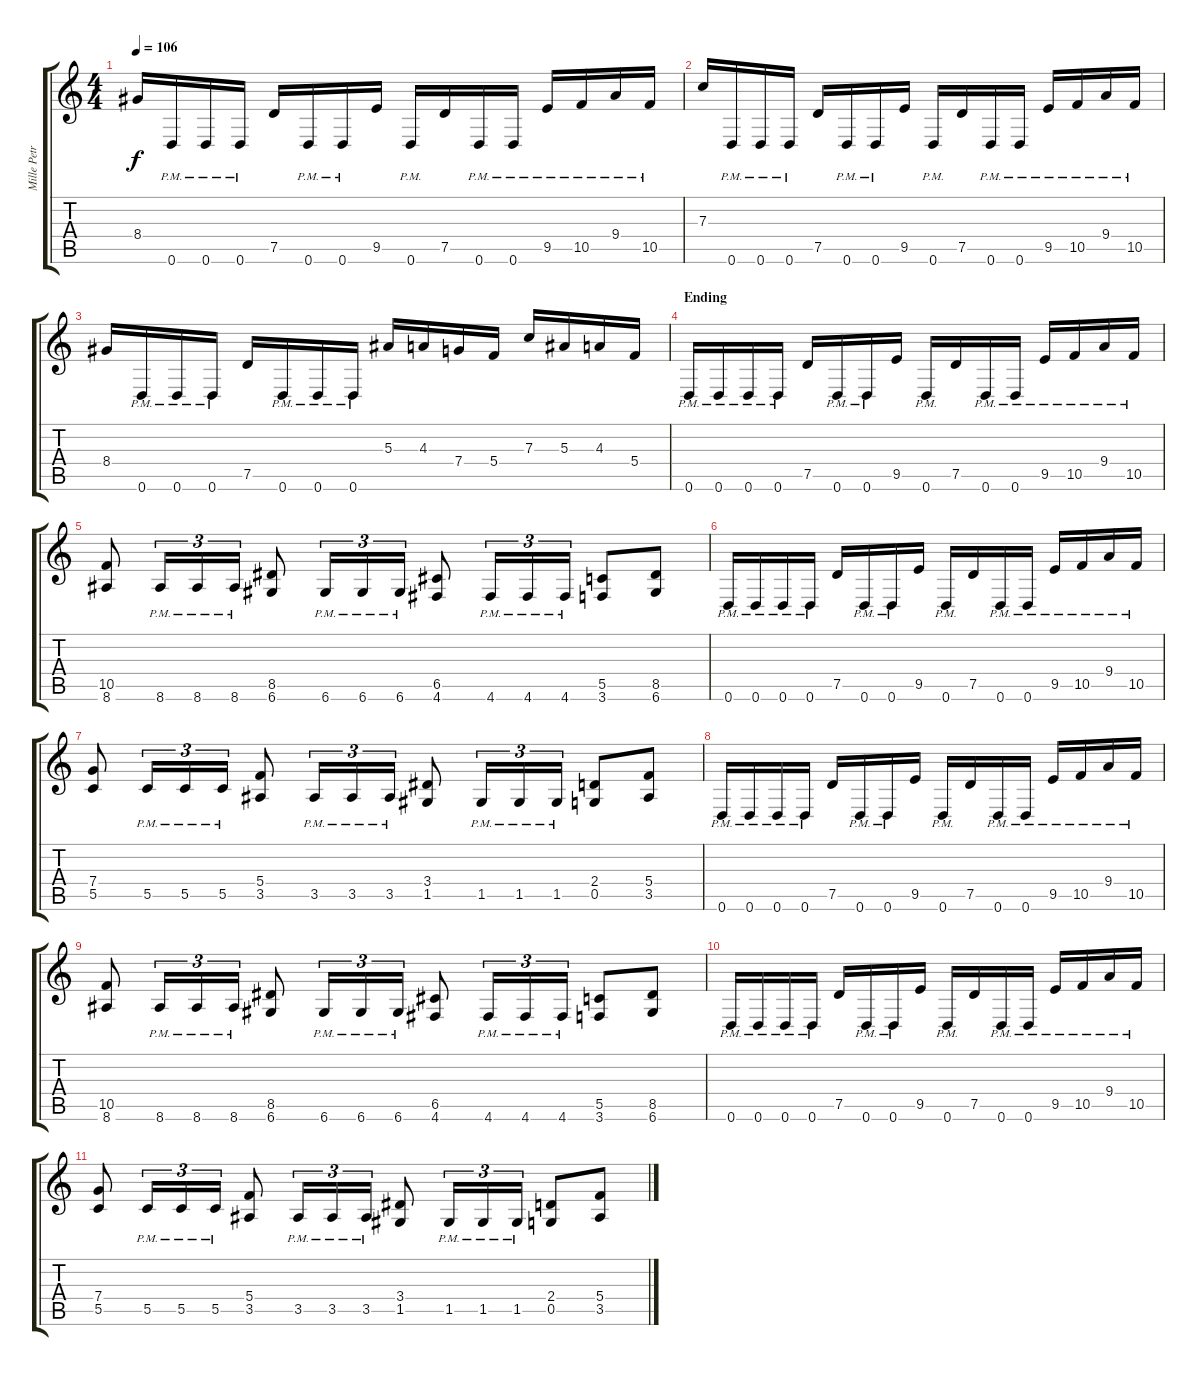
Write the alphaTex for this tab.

\track ("Mille Petrozza" "Mille Petr") {instrument distortionguitar}
\staff {score tabs}
\tuning (D4 A3 F3 C3 G2 D2) {hide}
\ts (4 4)
\tempo 106
\clef g2
\ks c
8.4.16{dy f} 0.6{pm}.16 0.6{pm}.16 0.6{pm}.16 7.5.16 0.6{pm}.16 0.6{pm}.16 9.5.16 0.6{pm}.16 7.5.16 0.6{pm}.16 0.6{pm}.16 9.5{pm}.16 10.5{pm}.16 9.4{pm}.16 10.5{pm}.16 |
7.3.16 0.6{pm}.16 0.6{pm}.16 0.6{pm}.16 7.5.16 0.6{pm}.16 0.6{pm}.16 9.5.16 0.6{pm}.16 7.5.16 0.6{pm}.16 0.6{pm}.16 9.5{pm}.16 10.5{pm}.16 9.4{pm}.16 10.5{pm}.16 |
8.4.16 0.6{pm}.16 0.6{pm}.16 0.6{pm}.16 7.5.16 0.6{pm}.16 0.6{pm}.16 0.6{pm}.16 5.3.16 4.3.16 7.4.16 5.4.16 7.3.16 5.3.16 4.3.16 5.4.16 |
\section ("" "Ending")
0.6{pm}.16 0.6{pm}.16 0.6{pm}.16 0.6{pm}.16 7.5.16 0.6{pm}.16 0.6{pm}.16 9.5.16 0.6{pm}.16 7.5.16 0.6{pm}.16 0.6{pm}.16 9.5{pm}.16 10.5{pm}.16 9.4{pm}.16 10.5{pm}.16 |
(10.5 8.6).8 8.6{pm}.16{tu (3 2)} 8.6{pm}.16{tu (3 2)} 8.6{pm}.16{tu (3 2)} (8.5 6.6).8 6.6{pm}.16{tu (3 2)} 6.6{pm}.16{tu (3 2)} 6.6{pm}.16{tu (3 2)} (6.5 4.6).8 4.6{pm}.16{tu (3 2)} 4.6{pm}.16{tu (3 2)} 4.6{pm}.16{tu (3 2)} (5.5 3.6).8 (8.5 6.6).8 |
0.6{pm}.16 0.6{pm}.16 0.6{pm}.16 0.6{pm}.16 7.5.16 0.6{pm}.16 0.6{pm}.16 9.5.16 0.6{pm}.16 7.5.16 0.6{pm}.16 0.6{pm}.16 9.5{pm}.16 10.5{pm}.16 9.4{pm}.16 10.5{pm}.16 |
(7.4 5.5).8 5.5{pm}.16{tu (3 2)} 5.5{pm}.16{tu (3 2)} 5.5{pm}.16{tu (3 2)} (5.4 3.5).8 3.5{pm}.16{tu (3 2)} 3.5{pm}.16{tu (3 2)} 3.5{pm}.16{tu (3 2)} (3.4 1.5).8 1.5{pm}.16{tu (3 2)} 1.5{pm}.16{tu (3 2)} 1.5{pm}.16{tu (3 2)} (2.4 0.5).8 (5.4 3.5).8 |
0.6{pm}.16 0.6{pm}.16 0.6{pm}.16 0.6{pm}.16 7.5.16 0.6{pm}.16 0.6{pm}.16 9.5.16 0.6{pm}.16 7.5.16 0.6{pm}.16 0.6{pm}.16 9.5{pm}.16 10.5{pm}.16 9.4{pm}.16 10.5{pm}.16 |
(10.5 8.6).8 8.6{pm}.16{tu (3 2)} 8.6{pm}.16{tu (3 2)} 8.6{pm}.16{tu (3 2)} (8.5 6.6).8 6.6{pm}.16{tu (3 2)} 6.6{pm}.16{tu (3 2)} 6.6{pm}.16{tu (3 2)} (6.5 4.6).8 4.6{pm}.16{tu (3 2)} 4.6{pm}.16{tu (3 2)} 4.6{pm}.16{tu (3 2)} (5.5 3.6).8 (8.5 6.6).8 |
0.6{pm}.16 0.6{pm}.16 0.6{pm}.16 0.6{pm}.16 7.5.16 0.6{pm}.16 0.6{pm}.16 9.5.16 0.6{pm}.16 7.5.16 0.6{pm}.16 0.6{pm}.16 9.5{pm}.16 10.5{pm}.16 9.4{pm}.16 10.5{pm}.16 |
(7.4 5.5).8 5.5{pm}.16{tu (3 2)} 5.5{pm}.16{tu (3 2)} 5.5{pm}.16{tu (3 2)} (5.4 3.5).8 3.5{pm}.16{tu (3 2)} 3.5{pm}.16{tu (3 2)} 3.5{pm}.16{tu (3 2)} (3.4 1.5).8 1.5{pm}.16{tu (3 2)} 1.5{pm}.16{tu (3 2)} 1.5{pm}.16{tu (3 2)} (2.4 0.5).8 (5.4 3.5).8
